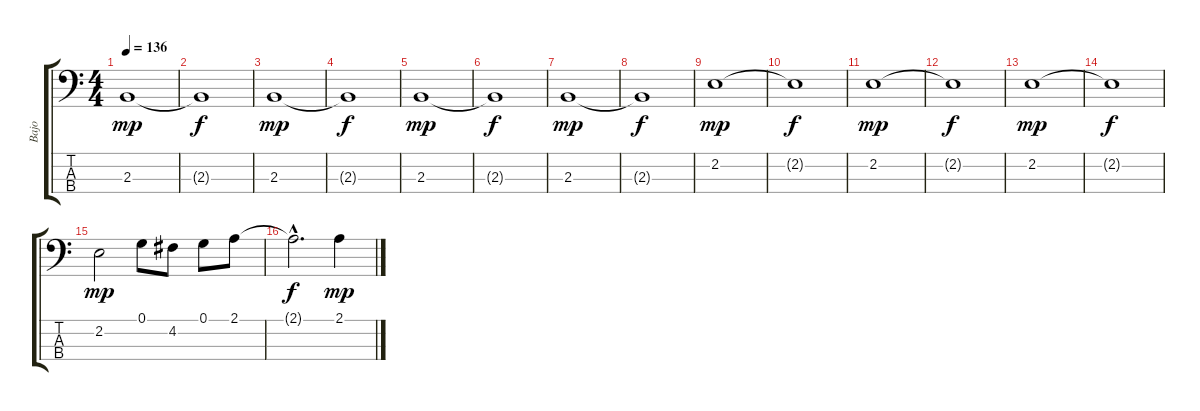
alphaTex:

\track ("Bajo" "Bajo") {instrument electricbasspick}
\staff {score tabs}
\tuning (G2 D2 A1 E1) {hide}
\ts (4 4)
\tempo 136
\clef f4
\ks c
2.3.1{dy mp} |
2.3{t}.1{dy f} |
2.3.1{dy mp} |
2.3{t}.1{dy f} |
2.3.1{dy mp} |
2.3{t}.1{dy f} |
2.3.1{dy mp} |
2.3{t}.1{dy f} |
2.2.1{dy mp} |
2.2{t}.1{dy f} |
2.2.1{dy mp} |
2.2{t}.1{dy f} |
2.2.1{dy mp} |
2.2{t}.1{dy f} |
2.2.2{dy mp} 0.1.8 4.2.8 0.1.8 2.1.8 |
2.1{hac t}.2{d dy f} 2.1.4{dy mp}
